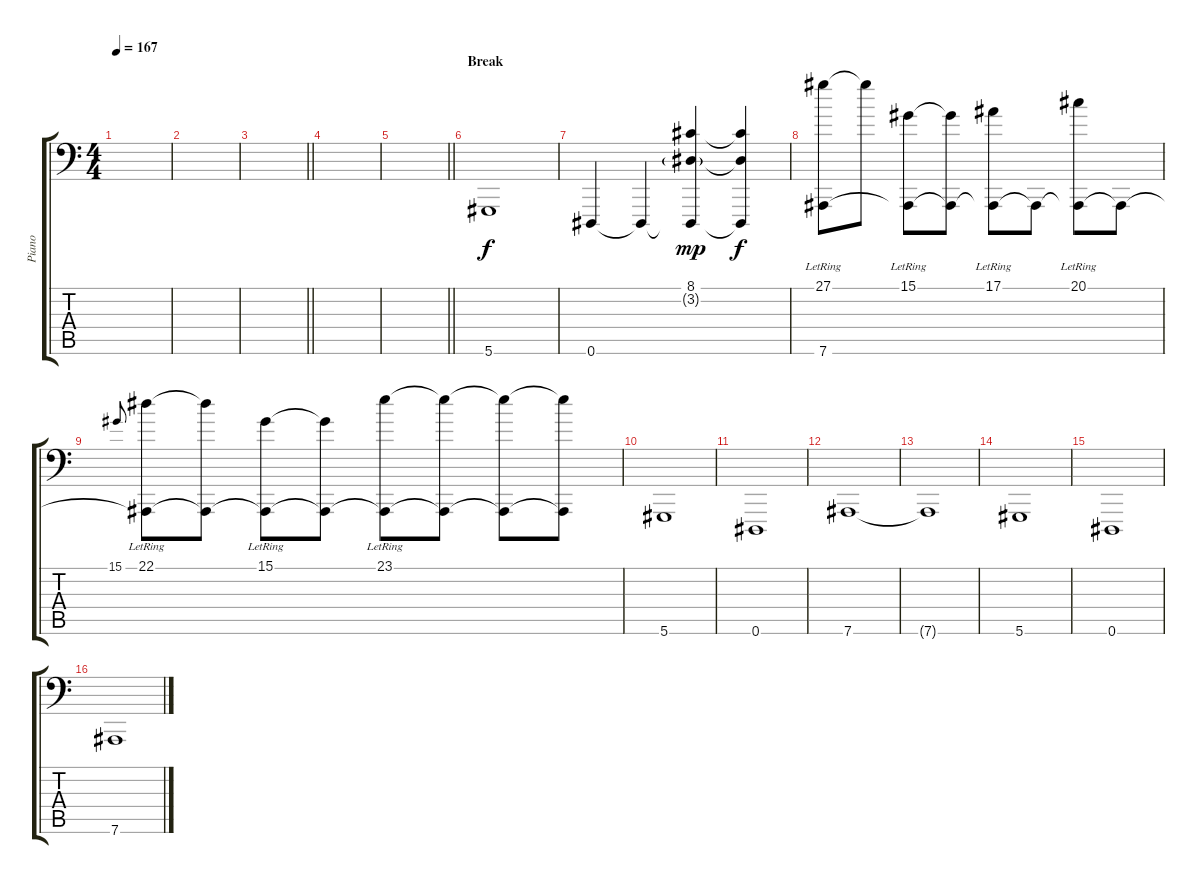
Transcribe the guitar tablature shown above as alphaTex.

\track ("Piano" "Piano") {instrument acousticgrandpiano}
\staff {score tabs}
\tuning (F3 C3 Ab2 Eb2 Bb1 Eb1) {hide}
\ts (4 4)
\tempo 167
\clef f4
\ks c
|
|
\barLineRight lightlight
|
|
\barLineRight lightlight
|
\section ("" "Break")
5.6.1 |
0.6.4 0.6{t}.4 (8.1 3.2{g} 0.6{t}).4{dy mp} (8.1{t} 3.2{t} 0.6{t}).4{dy f} |
(27.1{lr} 7.6).8 27.1{t}.8 (15.1{lr} 7.6{t}).8 (15.1{t} 7.6{t}).8 (17.1{lr} 7.6{t}).8 7.6{t}.8 (20.1{lr} 7.6{t}).8 7.6{t}.8 |
15.1.8{gr onbeat} (22.1{lr} 7.6{t}).8 (22.1{t} 7.6{t}).8 (15.1{lr} 7.6{t}).8 (15.1{t} 7.6{t}).8 (23.1{lr} 7.6{t}).8 (23.1{t} 7.6{t}).8 (23.1{t} 7.6{t}).8 (23.1{t} 7.6{t}).8 |
5.6.1 |
0.6.1 |
7.6.1 |
7.6{t}.1 |
5.6.1 |
0.6.1 |
7.6.1
